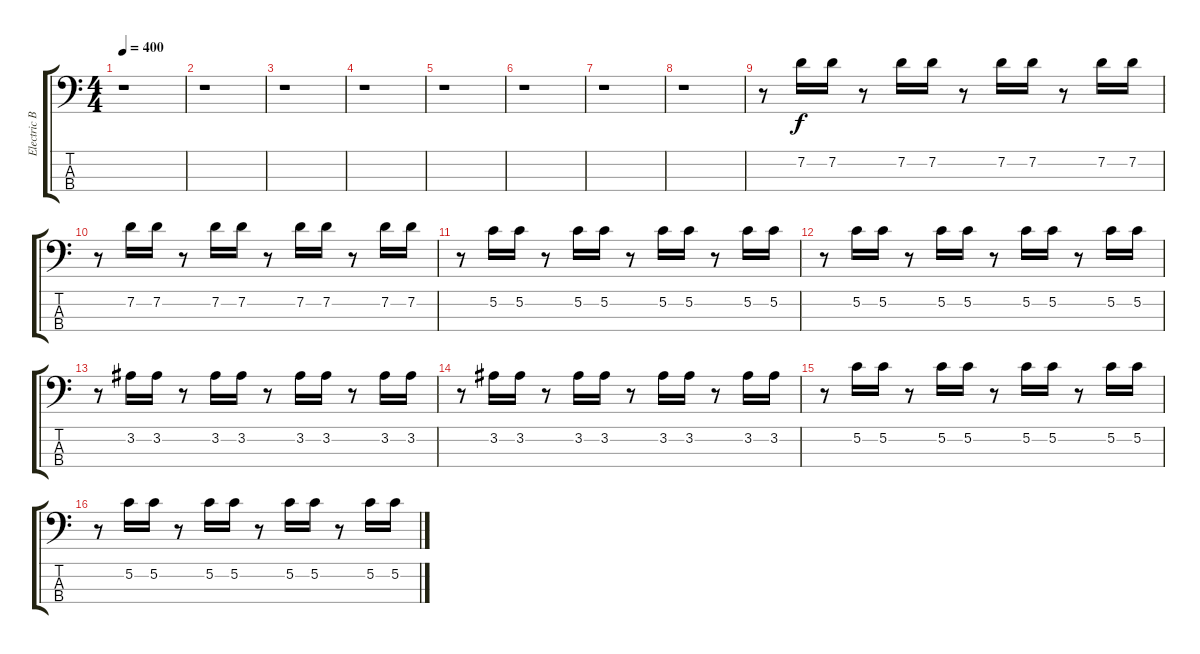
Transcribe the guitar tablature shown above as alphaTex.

\track ("Electric Bass (pick)" "Electric B") {instrument electricbasspick}
\staff {score tabs}
\tuning (C-1 G2 D2 A1) {hide}
\ts (4 4)
\tempo 400
\clef f4
\ks c
r.1{dy f} |
r.1 |
r.1 |
r.1 |
r.1 |
r.1 |
r.1 |
r.1 |
r.8 7.2.16 7.2.16 r.8 7.2.16 7.2.16 r.8 7.2.16 7.2.16 r.8 7.2.16 7.2.16 |
r.8 7.2.16 7.2.16 r.8 7.2.16 7.2.16 r.8 7.2.16 7.2.16 r.8 7.2.16 7.2.16 |
r.8 5.2.16 5.2.16 r.8 5.2.16 5.2.16 r.8 5.2.16 5.2.16 r.8 5.2.16 5.2.16 |
r.8 5.2.16 5.2.16 r.8 5.2.16 5.2.16 r.8 5.2.16 5.2.16 r.8 5.2.16 5.2.16 |
r.8 3.2.16 3.2.16 r.8 3.2.16 3.2.16 r.8 3.2.16 3.2.16 r.8 3.2.16 3.2.16 |
r.8 3.2.16 3.2.16 r.8 3.2.16 3.2.16 r.8 3.2.16 3.2.16 r.8 3.2.16 3.2.16 |
r.8 5.2.16 5.2.16 r.8 5.2.16 5.2.16 r.8 5.2.16 5.2.16 r.8 5.2.16 5.2.16 |
r.8 5.2.16 5.2.16 r.8 5.2.16 5.2.16 r.8 5.2.16 5.2.16 r.8 5.2.16 5.2.16
